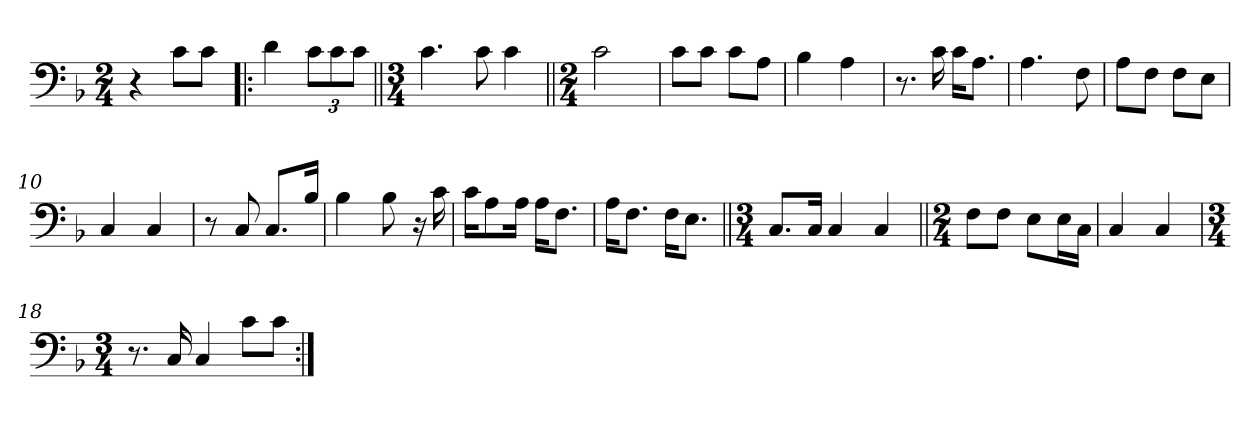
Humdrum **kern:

**kern
*part1
*staff1
*clefF4
*k[b-]
*M2/4
=1
4r
8c\L
8c\J
=2!|:
4d\
12c\L
12c\
12c\J
=3||
*M3/4
4.c\
8c\
4c\
=4||
*M2/4
2c\
=5
8c\L
8c\J
8c\L
8A\J
=6
4B-\
4A\
=7
8.r
16c\
16c\KL
8.A\J
=8
4.A\
8F\
=9
8A\L
8F\J
8F\L
8E\J
=10
4C/
4C/
=11
8r
8C/
8.C/L
16B-/Jk
=12
4B-\
8B-\
16r
16c\
=13
16c\KL
8A\
16A\Jk
16A\KL
8.F\J
=14
16A\KL
8.F\J
16F\KL
8.E\J
=15||
*M3/4
8.C/L
16C/Jk
4C/
4C/
=16||
*M2/4
8F\L
8F\J
8E\L
16E\L
16C\JJ
=17
4C/
4C/
=18
*M3/4
8.r
16C/
4C/
8c\L
8c\J
=:|!
*-
